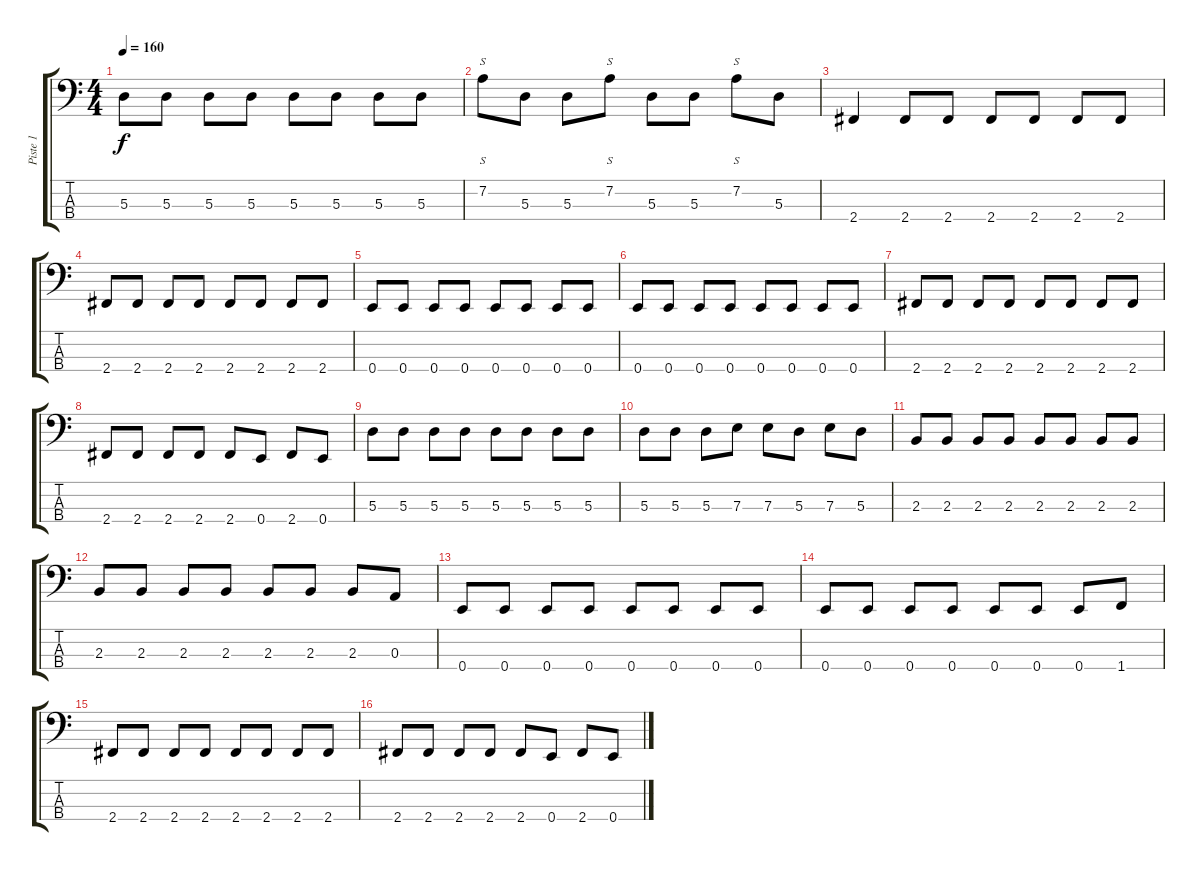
\track ("Piste 1" "Piste 1") {instrument acousticbass}
\staff {score tabs}
\tuning (G2 D2 A1 E1) {hide}
\ts (4 4)
\tempo 160
\clef f4
\ks c
5.3.8{dy f} 5.3.8 5.3.8 5.3.8 5.3.8 5.3.8 5.3.8 5.3.8 |
7.2.8{s} 5.3.8 5.3.8 7.2.8{s} 5.3.8 5.3.8 7.2.8{s} 5.3.8 |
2.4.4 2.4.8 2.4.8 2.4.8 2.4.8 2.4.8 2.4.8 |
2.4.8 2.4.8 2.4.8 2.4.8 2.4.8 2.4.8 2.4.8 2.4.8 |
0.4.8 0.4.8 0.4.8 0.4.8 0.4.8 0.4.8 0.4.8 0.4.8 |
0.4.8 0.4.8 0.4.8 0.4.8 0.4.8 0.4.8 0.4.8 0.4.8 |
2.4.8 2.4.8 2.4.8 2.4.8 2.4.8 2.4.8 2.4.8 2.4.8 |
2.4.8 2.4.8 2.4.8 2.4.8 2.4.8 0.4.8 2.4.8 0.4.8 |
5.3.8 5.3.8 5.3.8 5.3.8 5.3.8 5.3.8 5.3.8 5.3.8 |
5.3.8 5.3.8 5.3.8 7.3.8 7.3.8 5.3.8 7.3.8 5.3.8 |
2.3.8 2.3.8 2.3.8 2.3.8 2.3.8 2.3.8 2.3.8 2.3.8 |
2.3.8 2.3.8 2.3.8 2.3.8 2.3.8 2.3.8 2.3.8 0.3.8 |
0.4.8 0.4.8 0.4.8 0.4.8 0.4.8 0.4.8 0.4.8 0.4.8 |
0.4.8 0.4.8 0.4.8 0.4.8 0.4.8 0.4.8 0.4.8 1.4.8 |
2.4.8 2.4.8 2.4.8 2.4.8 2.4.8 2.4.8 2.4.8 2.4.8 |
2.4.8 2.4.8 2.4.8 2.4.8 2.4.8 0.4.8 2.4.8 0.4.8
